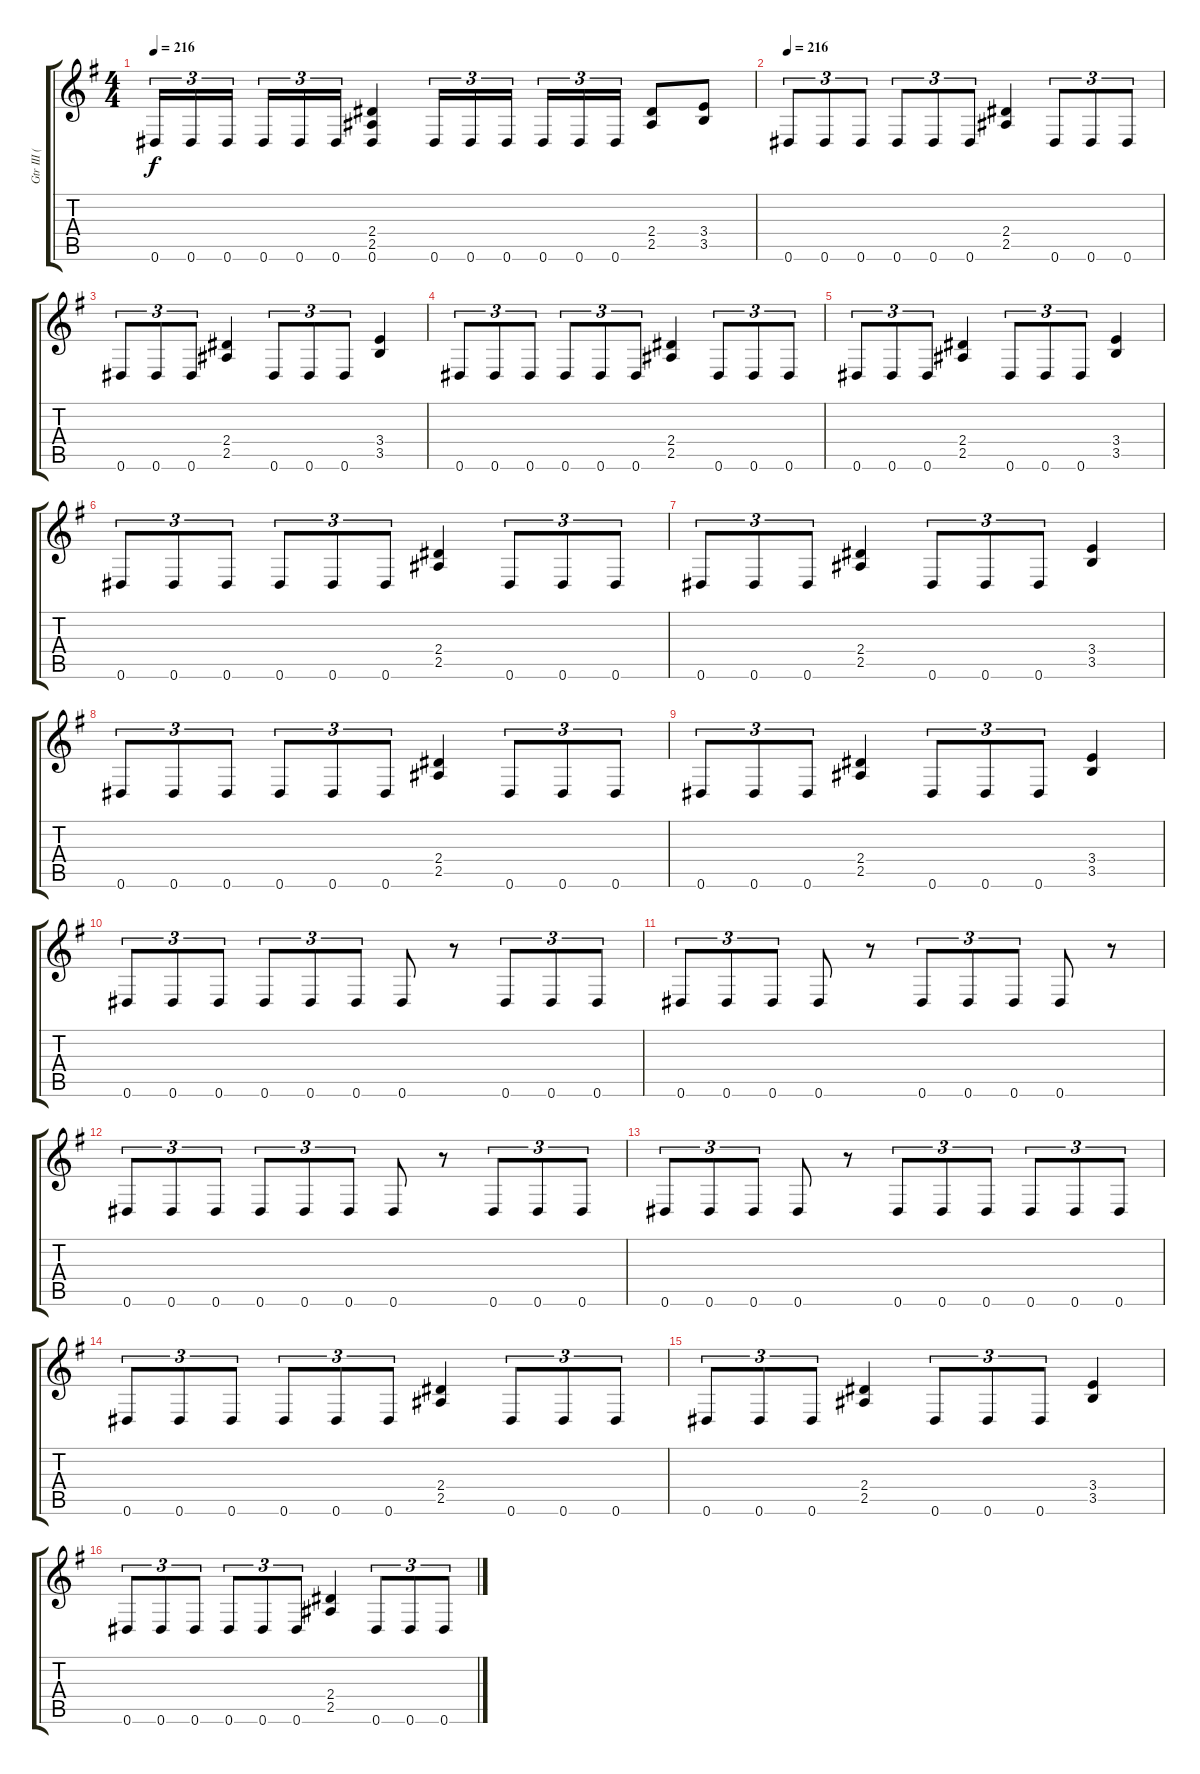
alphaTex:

\track ("Gtr III ( Kirk )" "Gtr III ( ") {instrument electricguitarclean}
\staff {score tabs}
\tuning (Eb4 Bb3 Gb3 Db3 Ab2 Eb2) {hide}
\ts (4 4)
\tempo 216
\clef g2
\ks g
0.6.16{tu (3 2) dy f} 0.6.16{tu (3 2)} 0.6.16{tu (3 2) beam splitsecondary} 0.6.16{tu (3 2)} 0.6.16{tu (3 2)} 0.6.16{tu (3 2)} (2.4 2.5 0.6).4 0.6.16{tu (3 2)} 0.6.16{tu (3 2)} 0.6.16{tu (3 2) beam splitsecondary} 0.6.16{tu (3 2)} 0.6.16{tu (3 2)} 0.6.16{tu (3 2)} (2.4 2.5).8 (3.4 3.5).8 |
\tempo 216
0.6.8{tu (3 2)} 0.6.8{tu (3 2)} 0.6.8{tu (3 2)} 0.6.8{tu (3 2)} 0.6.8{tu (3 2)} 0.6.8{tu (3 2)} (2.4 2.5).4 0.6.8{tu (3 2)} 0.6.8{tu (3 2)} 0.6.8{tu (3 2)} |
0.6.8{tu (3 2)} 0.6.8{tu (3 2)} 0.6.8{tu (3 2)} (2.4 2.5).4 0.6.8{tu (3 2)} 0.6.8{tu (3 2)} 0.6.8{tu (3 2)} (3.4 3.5).4 |
0.6.8{tu (3 2)} 0.6.8{tu (3 2)} 0.6.8{tu (3 2)} 0.6.8{tu (3 2)} 0.6.8{tu (3 2)} 0.6.8{tu (3 2)} (2.4 2.5).4 0.6.8{tu (3 2)} 0.6.8{tu (3 2)} 0.6.8{tu (3 2)} |
0.6.8{tu (3 2)} 0.6.8{tu (3 2)} 0.6.8{tu (3 2)} (2.4 2.5).4 0.6.8{tu (3 2)} 0.6.8{tu (3 2)} 0.6.8{tu (3 2)} (3.4 3.5).4 |
0.6.8{tu (3 2)} 0.6.8{tu (3 2)} 0.6.8{tu (3 2)} 0.6.8{tu (3 2)} 0.6.8{tu (3 2)} 0.6.8{tu (3 2)} (2.4 2.5).4 0.6.8{tu (3 2)} 0.6.8{tu (3 2)} 0.6.8{tu (3 2)} |
0.6.8{tu (3 2)} 0.6.8{tu (3 2)} 0.6.8{tu (3 2)} (2.4 2.5).4 0.6.8{tu (3 2)} 0.6.8{tu (3 2)} 0.6.8{tu (3 2)} (3.4 3.5).4 |
0.6.8{tu (3 2)} 0.6.8{tu (3 2)} 0.6.8{tu (3 2)} 0.6.8{tu (3 2)} 0.6.8{tu (3 2)} 0.6.8{tu (3 2)} (2.4 2.5).4 0.6.8{tu (3 2)} 0.6.8{tu (3 2)} 0.6.8{tu (3 2)} |
0.6.8{tu (3 2)} 0.6.8{tu (3 2)} 0.6.8{tu (3 2)} (2.4 2.5).4 0.6.8{tu (3 2)} 0.6.8{tu (3 2)} 0.6.8{tu (3 2)} (3.4 3.5).4 |
0.6.8{tu (3 2)} 0.6.8{tu (3 2)} 0.6.8{tu (3 2)} 0.6.8{tu (3 2)} 0.6.8{tu (3 2)} 0.6.8{tu (3 2)} 0.6.8 r.8 0.6.8{tu (3 2)} 0.6.8{tu (3 2)} 0.6.8{tu (3 2)} |
0.6.8{tu (3 2)} 0.6.8{tu (3 2)} 0.6.8{tu (3 2)} 0.6.8 r.8 0.6.8{tu (3 2)} 0.6.8{tu (3 2)} 0.6.8{tu (3 2)} 0.6.8 r.8 |
0.6.8{tu (3 2)} 0.6.8{tu (3 2)} 0.6.8{tu (3 2)} 0.6.8{tu (3 2)} 0.6.8{tu (3 2)} 0.6.8{tu (3 2)} 0.6.8 r.8 0.6.8{tu (3 2)} 0.6.8{tu (3 2)} 0.6.8{tu (3 2)} |
0.6.8{tu (3 2)} 0.6.8{tu (3 2)} 0.6.8{tu (3 2)} 0.6.8 r.8 0.6.8{tu (3 2)} 0.6.8{tu (3 2)} 0.6.8{tu (3 2)} 0.6.8{tu (3 2)} 0.6.8{tu (3 2)} 0.6.8{tu (3 2)} |
0.6.8{tu (3 2)} 0.6.8{tu (3 2)} 0.6.8{tu (3 2)} 0.6.8{tu (3 2)} 0.6.8{tu (3 2)} 0.6.8{tu (3 2)} (2.4 2.5).4 0.6.8{tu (3 2)} 0.6.8{tu (3 2)} 0.6.8{tu (3 2)} |
0.6.8{tu (3 2)} 0.6.8{tu (3 2)} 0.6.8{tu (3 2)} (2.4 2.5).4 0.6.8{tu (3 2)} 0.6.8{tu (3 2)} 0.6.8{tu (3 2)} (3.4 3.5).4 |
0.6.8{tu (3 2)} 0.6.8{tu (3 2)} 0.6.8{tu (3 2)} 0.6.8{tu (3 2)} 0.6.8{tu (3 2)} 0.6.8{tu (3 2)} (2.4 2.5).4 0.6.8{tu (3 2)} 0.6.8{tu (3 2)} 0.6.8{tu (3 2)}
